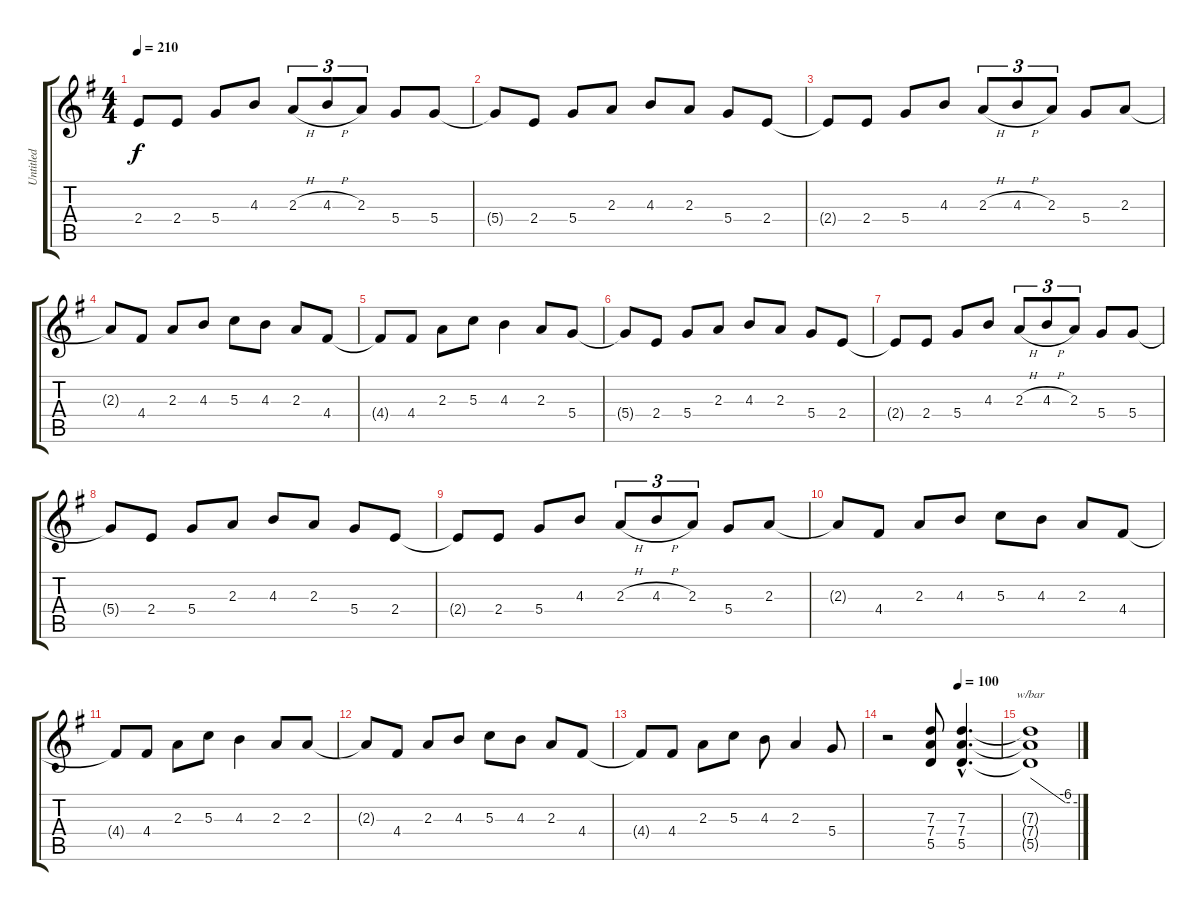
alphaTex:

\track ("Untitled" "Untitled") {instrument distortionguitar}
\staff {score tabs}
\tuning (E4 B3 G3 D3 A2 E2) {hide}
\ts (4 4)
\tempo 210
\clef g2
\ks g
2.4{t}.8{dy f} 2.4.8 5.4.8 4.3.8 2.3{h}.8{tu (3 2)} 4.3{h}.8{tu (3 2)} 2.3.8{tu (3 2)} 5.4.8 5.4.8 |
5.4{t}.8 2.4.8 5.4.8 2.3.8 4.3.8 2.3.8 5.4.8 2.4.8 |
2.4{t}.8 2.4.8 5.4.8 4.3.8 2.3{h}.8{tu (3 2)} 4.3{h}.8{tu (3 2)} 2.3.8{tu (3 2)} 5.4.8 2.3.8 |
2.3{t}.8 4.4.8 2.3.8 4.3.8 5.3.8 4.3.8 2.3.8 4.4.8 |
4.4{t}.8 4.4.8 2.3.8 5.3.8 4.3.4 2.3.8 5.4.8 |
5.4{t}.8 2.4.8 5.4.8 2.3.8 4.3.8 2.3.8 5.4.8 2.4.8 |
2.4{t}.8 2.4.8 5.4.8 4.3.8 2.3{h}.8{tu (3 2)} 4.3{h}.8{tu (3 2)} 2.3.8{tu (3 2)} 5.4.8 5.4.8 |
5.4{t}.8 2.4.8 5.4.8 2.3.8 4.3.8 2.3.8 5.4.8 2.4.8 |
2.4{t}.8 2.4.8 5.4.8 4.3.8 2.3{h}.8{tu (3 2)} 4.3{h}.8{tu (3 2)} 2.3.8{tu (3 2)} 5.4.8 2.3.8 |
2.3{t}.8 4.4.8 2.3.8 4.3.8 5.3.8 4.3.8 2.3.8 4.4.8 |
4.4{t}.8 4.4.8 2.3.8 5.3.8 4.3.4 2.3.8 2.3.8 |
2.3{t}.8 4.4.8 2.3.8 4.3.8 5.3.8 4.3.8 2.3.8 4.4.8 |
4.4{t}.8 4.4.8 2.3.8 5.3.8 4.3.8 2.3.4 5.4.8 |
\tempo (100 0.625)
r.2 (7.3 7.4 5.5).8 (7.3{hac} 7.4{hac} 5.5{hac}).4{d} |
(7.3{t} 7.4{t} 5.5{t}).1{tbe (custom default 0 0 45 -24 60 -24)}
